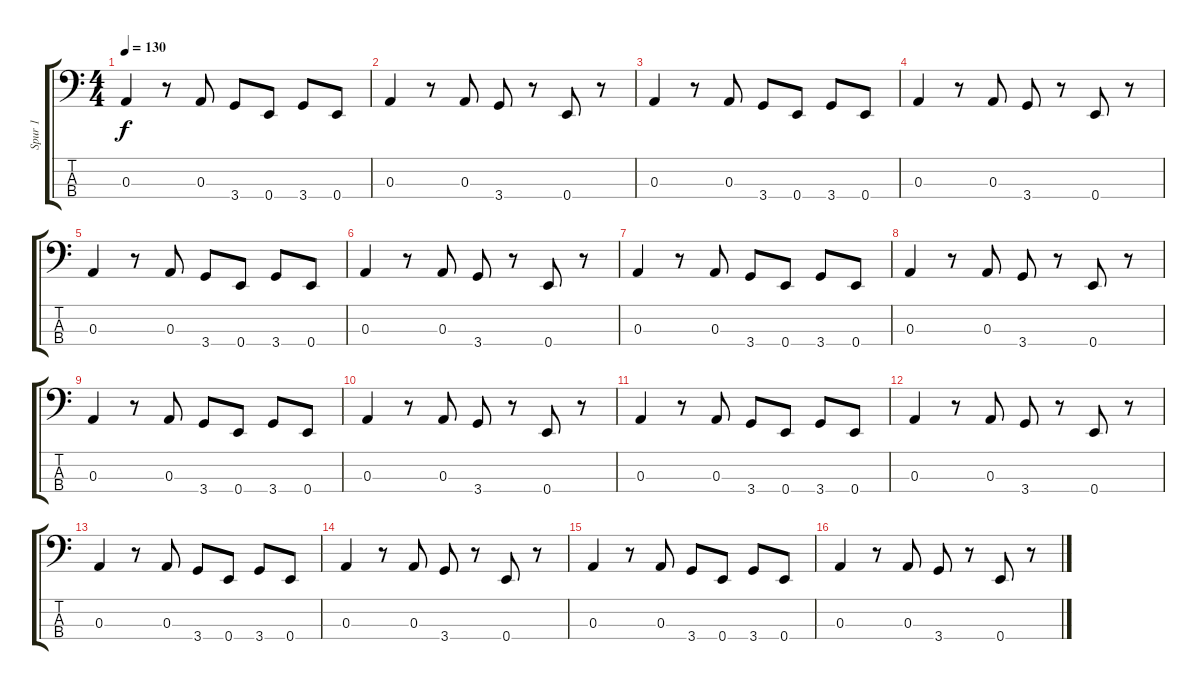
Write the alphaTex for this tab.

\track ("Spur 1" "Spur 1") {instrument synthbass2}
\staff {score tabs}
\tuning (G2 D2 A1 E1) {hide}
\ts (4 4)
\tempo 130
\clef f4
\ks c
0.3.4{dy f instrument synthbass2} r.8 0.3.8 3.4.8 0.4.8 3.4.8 0.4.8 |
0.3.4 r.8 0.3.8 3.4.8 r.8 0.4.8 r.8 |
0.3.4 r.8 0.3.8 3.4.8 0.4.8 3.4.8 0.4.8 |
0.3.4 r.8 0.3.8 3.4.8 r.8 0.4.8 r.8 |
0.3.4 r.8 0.3.8 3.4.8 0.4.8 3.4.8 0.4.8 |
0.3.4 r.8 0.3.8 3.4.8 r.8 0.4.8 r.8 |
0.3.4 r.8 0.3.8 3.4.8 0.4.8 3.4.8 0.4.8 |
0.3.4 r.8 0.3.8 3.4.8 r.8 0.4.8 r.8 |
0.3.4 r.8 0.3.8 3.4.8 0.4.8 3.4.8 0.4.8 |
0.3.4 r.8 0.3.8 3.4.8 r.8 0.4.8 r.8 |
0.3.4 r.8 0.3.8 3.4.8 0.4.8 3.4.8 0.4.8 |
0.3.4 r.8 0.3.8 3.4.8 r.8 0.4.8 r.8 |
0.3.4 r.8 0.3.8 3.4.8 0.4.8 3.4.8 0.4.8 |
0.3.4 r.8 0.3.8 3.4.8 r.8 0.4.8 r.8 |
0.3.4 r.8 0.3.8 3.4.8 0.4.8 3.4.8 0.4.8 |
0.3.4 r.8 0.3.8 3.4.8 r.8 0.4.8 r.8
